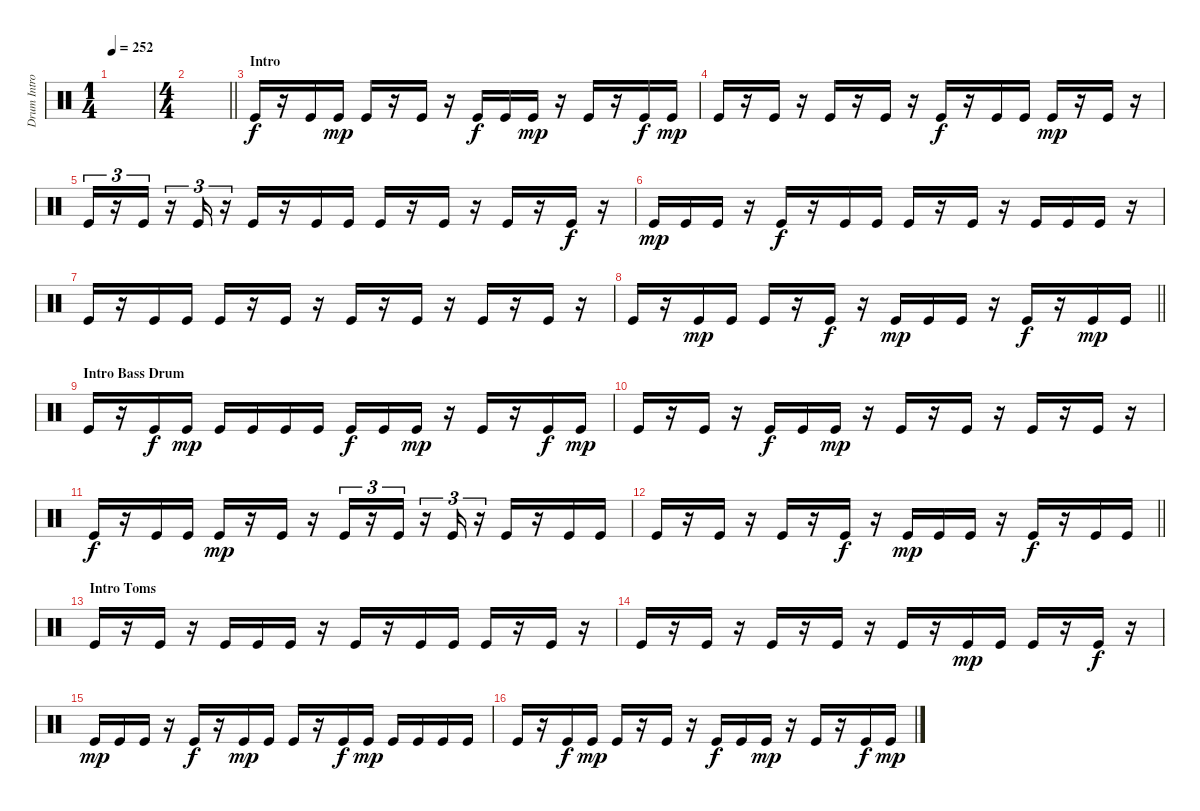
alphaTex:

\track ("Drum Intro Pad" "Drum Intro") {instrument percussion}
\staff {score}
\articulation defaults
\ts (1 4)
\tempo 252
\clef neutral
\ks c
|
\ts (4 4)
\barLineRight lightlight
|
\section ("" "Intro")
"Kick (hit)".16 r.16 "Kick (hit)".16{dy f} "Kick (hit)".16{dy mp} "Kick (hit)".16 r.16 "Kick (hit)".16 r.16 "Kick (hit)".16{dy f} "Kick (hit)".16 "Kick (hit)".16{dy mp} r.16 "Kick (hit)".16 r.16 "Kick (hit)".16{dy f} "Kick (hit)".16{dy mp} |
"Kick (hit)".16 r.16 "Kick (hit)".16 r.16 "Kick (hit)".16 r.16 "Kick (hit)".16 r.16 "Kick (hit)".16{dy f} r.16 "Kick (hit)".16 "Kick (hit)".16 "Kick (hit)".16{dy mp} r.16 "Kick (hit)".16 r.16 |
"Kick (hit)".16{tu (3 2)} r.16{tu (3 2)} "Kick (hit)".16{tu (3 2)} r.16{tu (3 2)} "Kick (hit)".16{tu (3 2)} r.16{tu (3 2)} "Kick (hit)".16 r.16 "Kick (hit)".16 "Kick (hit)".16 "Kick (hit)".16 r.16 "Kick (hit)".16 r.16 "Kick (hit)".16 r.16 "Kick (hit)".16{dy f} r.16 |
"Kick (hit)".16{dy mp} "Kick (hit)".16 "Kick (hit)".16 r.16 "Kick (hit)".16{dy f} r.16 "Kick (hit)".16 "Kick (hit)".16 "Kick (hit)".16 r.16 "Kick (hit)".16 r.16 "Kick (hit)".16 "Kick (hit)".16 "Kick (hit)".16 r.16 |
"Kick (hit)".16 r.16 "Kick (hit)".16 "Kick (hit)".16 "Kick (hit)".16 r.16 "Kick (hit)".16 r.16 "Kick (hit)".16 r.16 "Kick (hit)".16 r.16 "Kick (hit)".16 r.16 "Kick (hit)".16 r.16 |
\barLineRight lightlight "Kick (hit)".16
r.16 "Kick (hit)".16{dy mp} "Kick (hit)".16 "Kick (hit)".16 r.16 "Kick (hit)".16{dy f} r.16 "Kick (hit)".16{dy mp} "Kick (hit)".16 "Kick (hit)".16 r.16 "Kick (hit)".16{dy f} r.16 "Kick (hit)".16{dy mp} "Kick (hit)".16 |
\section ("" "Intro Bass Drum")
"Kick (hit)".16 r.16 "Kick (hit)".16{dy f} "Kick (hit)".16{dy mp} "Kick (hit)".16 "Kick (hit)".16 "Kick (hit)".16 "Kick (hit)".16 "Kick (hit)".16{dy f} "Kick (hit)".16 "Kick (hit)".16{dy mp} r.16 "Kick (hit)".16 r.16 "Kick (hit)".16{dy f} "Kick (hit)".16{dy mp} |
"Kick (hit)".16 r.16 "Kick (hit)".16 r.16 "Kick (hit)".16{dy f} "Kick (hit)".16 "Kick (hit)".16{dy mp} r.16 "Kick (hit)".16 r.16 "Kick (hit)".16 r.16 "Kick (hit)".16 r.16 "Kick (hit)".16 r.16 |
"Kick (hit)".16{dy f} r.16 "Kick (hit)".16 "Kick (hit)".16 "Kick (hit)".16{dy mp} r.16 "Kick (hit)".16 r.16 "Kick (hit)".16{tu (3 2)} r.16{tu (3 2)} "Kick (hit)".16{tu (3 2)} r.16{tu (3 2)} "Kick (hit)".16{tu (3 2)} r.16{tu (3 2)} "Kick (hit)".16 r.16 "Kick (hit)".16 "Kick (hit)".16 |
\barLineRight lightlight "Kick (hit)".16
r.16 "Kick (hit)".16 r.16 "Kick (hit)".16 r.16 "Kick (hit)".16{dy f} r.16 "Kick (hit)".16{dy mp} "Kick (hit)".16 "Kick (hit)".16 r.16 "Kick (hit)".16{dy f} r.16 "Kick (hit)".16 "Kick (hit)".16 |
\section ("" "Intro Toms")
"Kick (hit)".16 r.16 "Kick (hit)".16 r.16 "Kick (hit)".16 "Kick (hit)".16 "Kick (hit)".16 r.16 "Kick (hit)".16 r.16 "Kick (hit)".16 "Kick (hit)".16 "Kick (hit)".16 r.16 "Kick (hit)".16 r.16 |
"Kick (hit)".16 r.16 "Kick (hit)".16 r.16 "Kick (hit)".16 r.16 "Kick (hit)".16 r.16 "Kick (hit)".16 r.16 "Kick (hit)".16{dy mp} "Kick (hit)".16 "Kick (hit)".16 r.16 "Kick (hit)".16{dy f} r.16 |
"Kick (hit)".16{dy mp} "Kick (hit)".16 "Kick (hit)".16 r.16 "Kick (hit)".16{dy f} r.16 "Kick (hit)".16{dy mp} "Kick (hit)".16 "Kick (hit)".16 r.16 "Kick (hit)".16{dy f} "Kick (hit)".16{dy mp} "Kick (hit)".16 "Kick (hit)".16 "Kick (hit)".16 "Kick (hit)".16 |
"Kick (hit)".16 r.16 "Kick (hit)".16{dy f} "Kick (hit)".16{dy mp} "Kick (hit)".16 r.16 "Kick (hit)".16 r.16 "Kick (hit)".16{dy f} "Kick (hit)".16 "Kick (hit)".16{dy mp} r.16 "Kick (hit)".16 r.16 "Kick (hit)".16{dy f} "Kick (hit)".16{dy mp}
